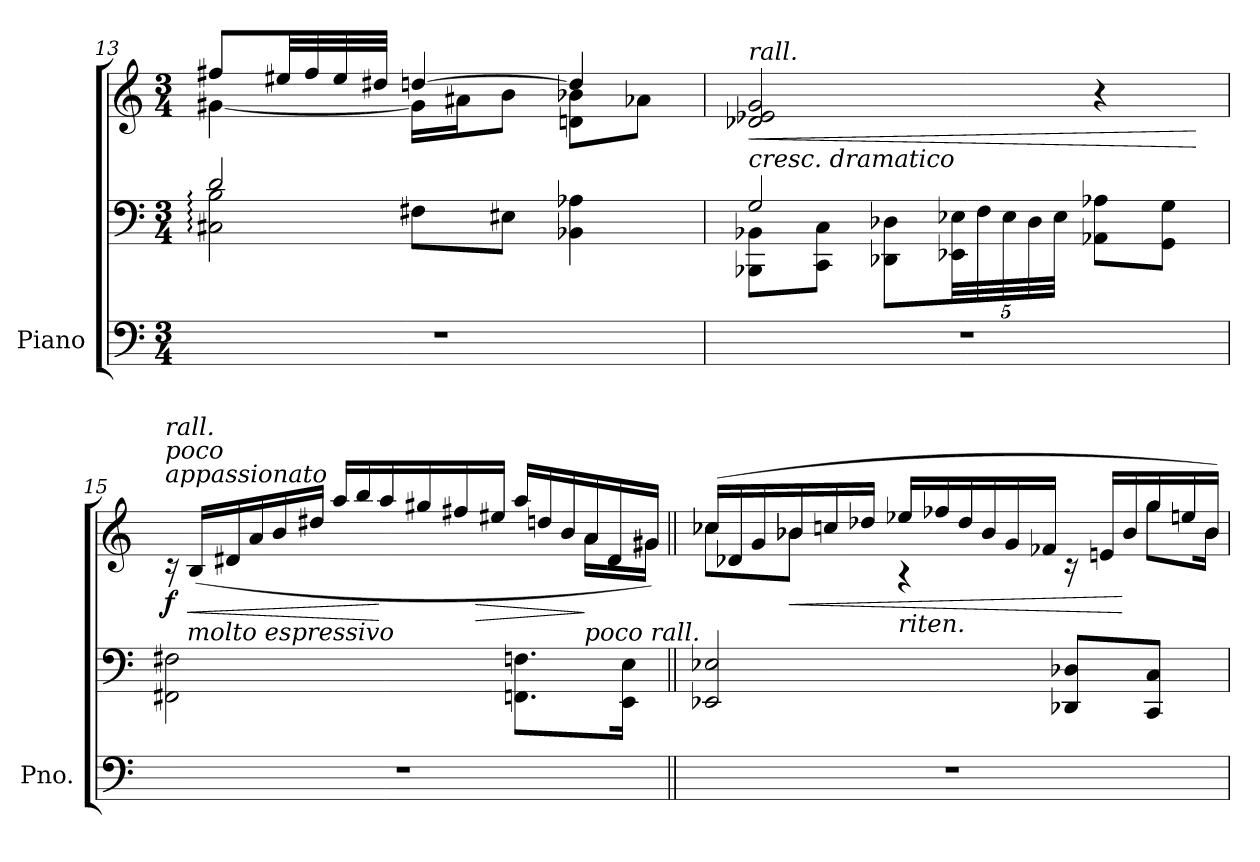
**kern	**kern	**kern	**dynam
*part1	*part1	*part1	*part1
*staff3	*staff2	*staff1	*staff1/2/3
*I"Piano	*	*	*
*I'Pno.	*	*	*
!!LO:LB:g=z
*clefF4	*clefF4	*clefG2	*
*k[]	*k[]	*k[]	*
*M3/4	*M3/4	*M3/4	*
=13	=13	=13	=13
*	*^	*^	*
*	*	*^	*	*	*
2.r	2d/	4ryy	2C#X\: 2B\:	8ff#X/L	[4g#X\	.
.	.	.	.	32ee#X/LL	.	.
.	.	.	.	32ff#/	.	.
.	.	.	.	32ee#/	.	.
.	.	.	.	32dd#X/JJJ	.	.
.	.	8F#X\L	.	[4ddn/	16g#\LL]	.
.	.	.	.	.	16a#X\J	.
.	.	8E#X\J	.	.	8b\J	.
.	4ryy	4BB-X\ 4A-X\	4ryy	4dd/]	8dn\ 8b-X\L	.
.	.	.	.	.	8a-X\J	.
*	*	*v	*v	*	*	*
=14	=14	=14	=14	=14	=14
!	!	!	!LO:TX:b:i:t=cresc. dramatico	!	!
!	!	!	!LO:TX:a:i:t=rall.	!	!
!	!	!	!	!	!LO:HP:b
2.r	2G/	8BBB-X\ 8BB-X\L	2d-X/ 2e-X/ 2g/	2ryy	<
.	.	8CC\ 8C\J	.	.	.
.	.	8DD-X\ 8D-X\L	.	.	.
*	*	*Xbrackettup	*	*	*
.	.	40EE-X\ 40E-X\LL	.	.	.
.	.	40F\	.	.	.
.	.	40E-\	.	.	.
.	.	40D-\	.	.	.
.	.	40E-\JJJ	.	.	.
.	4ryy	8AA-X\ 8A-X\L	4r	4ryy	.
.	.	8GG\ 8G\J	.	.	.
*	*v	*v	*	*	*
*	*	*v	*v	*
.	.	.	[
=15	=15	=15	=15
*	*	*Xtuplet	*
*	*	*^	*
!	!	!LO:TX:a:i:t=appassionato	!	!
!	!	!LO:TX:a:i:t=poco	!	!
!	!	!LO:TX:a:i:t=rall.	!	!
!	!	!	!	!LO:DY:b
2.r	2FF#X\ 2F#X\	24rc	2ryy	f
!	!	!LO:TX:b:i:t=molto espressivo	!	!
!	!	!	!	!LO:HP:b
.	.	(24B/LL	.	<
.	.	24d#X/	.	.
.	.	24a/	.	.
.	.	24b/	.	.
.	.	24dd#X/JJ	.	.
.	.	24aa/LL	.	.
.	.	24bb/	.	.
.	.	24aa/	.	[
.	.	24gg#X/	.	.
.	.	24ff#X/	.	.
!	!	!	!	!LO:HP:b
.	.	24ee#X/JJ	.	>
.	8.FFn\ 8.Fn\L	24aa/LL	8ryy	.
.	.	24ddn/	.	.
.	.	24b/	.	.
!	!	!LO:TX:b:i:t=poco rall.	!	!
.	.	24a/	24a\LL	]
.	.	24d#/	24ryy	.
.	16EE\ 16E\Jk	.	.	.
.	.	24g#X/JJ)	24g#\JJ	.
!!LO:LB:g=z	!!
=16||	=16||	=16||	=16||	=16||
2.r	2EE-X/ 2E-X/	(24cc-X/LL	8cc-\L	.
.	.	24d-X/	.	.
.	.	24g/	.	.
!	!	!	!	!LO:HP:b
.	.	24b-X/	8b-\J	<
.	.	24ccn/	.	.
.	.	24dd-X/JJ	.	.
!	!	!LO:TX:b:i:t=riten.	!	!
.	.	24ee-X/LL	4r	.
.	.	24ff-X/	.	.
.	.	24dd-/	.	.
.	.	24b-/	.	.
.	.	24g/	.	.
.	.	24f-X/JJ	.	.
.	8DD-X/ 8D-X/L	24rc	8ryy	.
.	.	24en/LL	.	.
.	.	24b-/	.	[
.	8CC/ 8C/J	24gg/	12gg\L	.
.	.	24een/	.	.
.	.	24b-/JJ)	24b-\Jk	.
*	*	*v	*v	*
=	=	=	=
*-	*-	*-	*-
